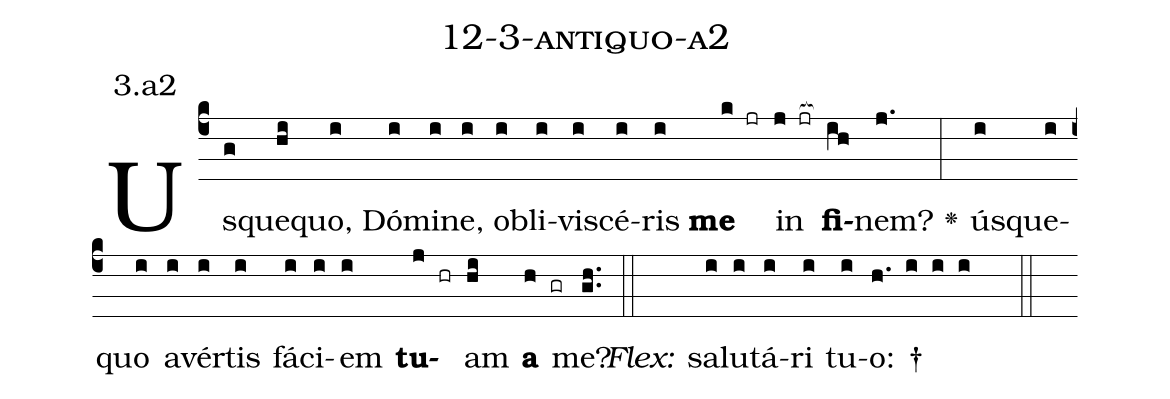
name: 12-3-antiquo-a2;
annotation: 3.a2;
%%
(c4)Us(g)que(hi)quo,(i) Dó(i)mi(i)ne,(i) ob(i)li(i)vi(i)scé(i)ris(i) <b>me</b>(k jr) in(j jr[ocb:1{]) <b>fi</b>(ih[ocb:0}])nem?(j.) <v>\greheightstar</v>(:) ús(i)que(i)quo(i) a(i)vér(i)tis(i) fá(i)ci(i)em(i) <b>tu</b>(j hr)am(hi) <b>a</b>(h gr) me?(gh..) (::)
<i>Flex:</i>()  sa(i)lu(i)tá(i)ri(i) tu(i)o: †(h. i i i  ::)

%E(i) u(i) o(j) u(hi) a(h) e.(gh..) (::)
